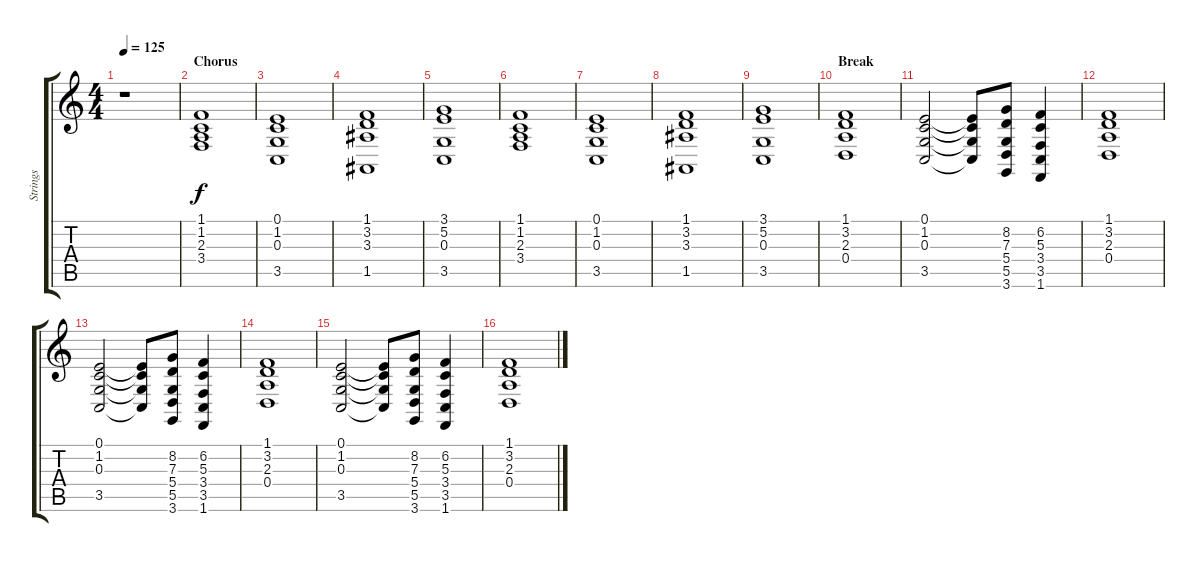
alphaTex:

\track ("Strings" "Strings") {instrument stringensemble1}
\staff {score tabs}
\tuning (E4 B3 G3 D3 A2 E2) {hide}
\ts (4 4)
\tempo 125
\clef g2
\ks c
r.1{dy f} |
\section ("" "Chorus")
(1.1 1.2 2.3 3.4).1 |
(0.1 1.2 0.3 3.5).1 |
(1.1 3.2 3.3 1.5).1 |
(3.1 5.2 0.3 3.5).1 |
(1.1 1.2 2.3 3.4).1 |
(0.1 1.2 0.3 3.5).1 |
(1.1 3.2 3.3 1.5).1 |
(3.1 5.2 0.3 3.5).1 |
\section ("" "Break")
(1.1 3.2 2.3 0.4).1 |
(0.1 1.2 0.3 3.5).2 (0.1{t} 1.2{t} 0.3{t} 3.5{t}).8 (8.2 7.3 5.4 5.5 3.6).8 (6.2 5.3 3.4 3.5 1.6).4 |
(1.1 3.2 2.3 0.4).1 |
(0.1 1.2 0.3 3.5).2 (0.1{t} 1.2{t} 0.3{t} 3.5{t}).8 (8.2 7.3 5.4 5.5 3.6).8 (6.2 5.3 3.4 3.5 1.6).4 |
(1.1 3.2 2.3 0.4).1 |
(0.1 1.2 0.3 3.5).2 (0.1{t} 1.2{t} 0.3{t} 3.5{t}).8 (8.2 7.3 5.4 5.5 3.6).8 (6.2 5.3 3.4 3.5 1.6).4 |
(1.1 3.2 2.3 0.4).1
